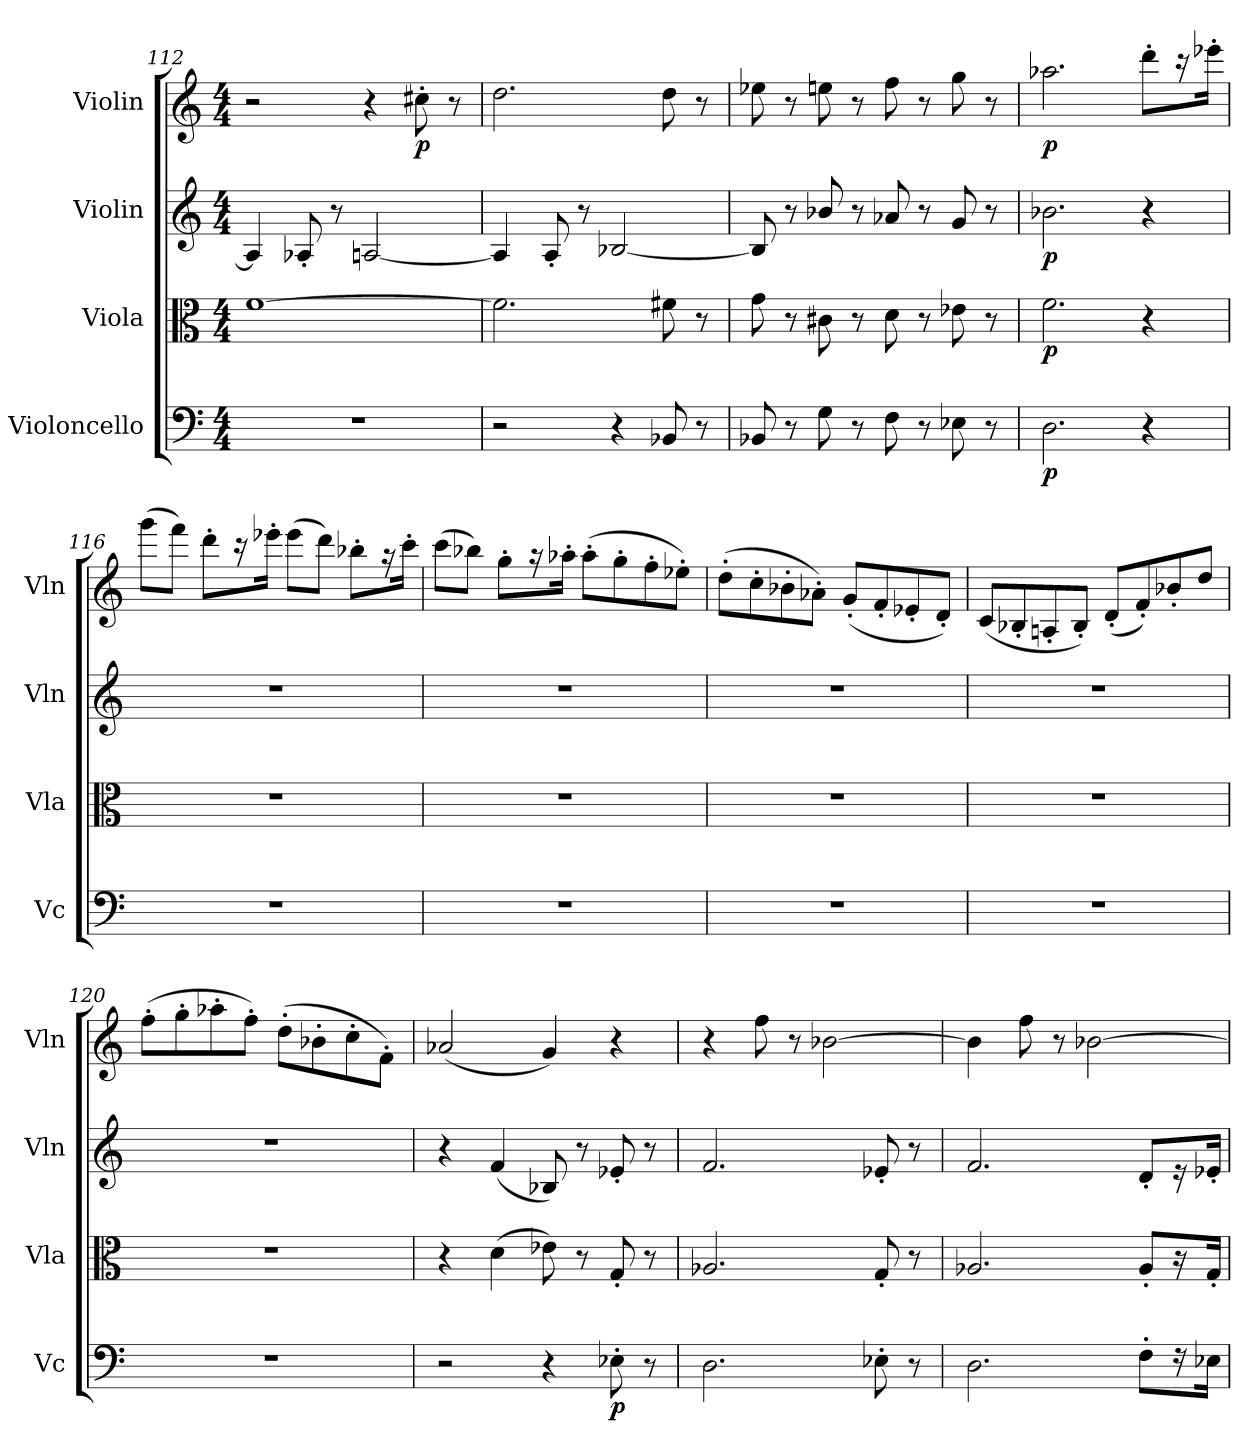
**kern	**dynam	**kern	**dynam	**kern	**dynam	**kern	**dynam
*part4	*part4	*part3	*part3	*part2	*part2	*part1	*part1
*staff4	*staff4	*staff3	*staff3	*staff2	*staff2	*staff1	*staff1
*I"Violoncello	*	*I"Viola	*	*I"Violin	*	*I"Violin	*
*I'Vc	*	*I'Vla	*	*I'Vln	*	*I'Vln	*
*clefF4	*	*clefC3	*	*clefG2	*	*clefG2	*
*k[]	*	*k[]	*	*k[]	*	*k[]	*
*C:	*	*C:	*	*C:	*	*C:	*
*M4/4	*	*M4/4	*	*M4/4	*	*M4/4	*
=112	=112	=112	=112	=112	=112	=112	=112
1r	.	[1f	.	4A-/]	.	2r	.
.	.	.	.	8A-X'/	.	.	.
.	.	.	.	8r	.	.	.
.	.	.	.	[2An/	.	4r	.
.	.	.	.	.	.	8cc#X'\	p
.	.	.	.	.	.	8r	.
=113	=113	=113	=113	=113	=113	=113	=113
2r	.	2.f\]	.	4A/]	.	2.dd\	.
.	.	.	.	8A'/	.	.	.
.	.	.	.	8r	.	.	.
4r	.	.	.	[2B-X/	.	.	.
8BB-X/	.	8f#X\	.	.	.	8dd\	.
8r	.	8r	.	.	.	8r	.
=114	=114	=114	=114	=114	=114	=114	=114
8BB-X/	.	8g\	.	8B-/]	.	8ee-X\	.
8r	.	8r	.	8r	.	8r	.
8G\	.	8c#X\	.	8b-X/	.	8een\	.
8r	.	8r	.	8r	.	8r	.
8F\	.	8d\	.	8a-X/	.	8ff\	.
8r	.	8r	.	8r	.	8r	.
8E-X\	.	8e-X\	.	8g/	.	8gg\	.
8r	.	8r	.	8r	.	8r	.
=115	=115	=115	=115	=115	=115	=115	=115
2.D\	p	2.f\	p	2.b-X\	p	2.aa-X\	p
4r	.	4r	.	4r	.	8ddd'\L	.
.	.	.	.	.	.	16r	.
.	.	.	.	.	.	16eee-X'\Jk	.
=116	=116	=116	=116	=116	=116	=116	=116
1r	.	1r	.	1r	.	(8ggg\L	.
.	.	.	.	.	.	8fff\J)	.
.	.	.	.	.	.	8ddd'\L	.
.	.	.	.	.	.	16r	.
.	.	.	.	.	.	16eee-X'\Jk	.
.	.	.	.	.	.	(8eee-\L	.
.	.	.	.	.	.	8ddd\J)	.
.	.	.	.	.	.	8bb-X'\L	.
.	.	.	.	.	.	16r	.
.	.	.	.	.	.	16ccc'\Jk	.
=117	=117	=117	=117	=117	=117	=117	=117
1r	.	1r	.	1r	.	(8ccc\L	.
.	.	.	.	.	.	8bb-X\J)	.
.	.	.	.	.	.	8gg'\L	.
.	.	.	.	.	.	16r	.
.	.	.	.	.	.	16aa-X'\Jk	.
.	.	.	.	.	.	(8aa-'\L	.
.	.	.	.	.	.	8gg'\	.
.	.	.	.	.	.	8ff'\	.
.	.	.	.	.	.	8ee-X'\J)	.
=118	=118	=118	=118	=118	=118	=118	=118
1r	.	1r	.	1r	.	(8dd'\L	.
.	.	.	.	.	.	8cc'\	.
.	.	.	.	.	.	8b-X'\	.
.	.	.	.	.	.	8a-X'\J)	.
.	.	.	.	.	.	(8g'/L	.
.	.	.	.	.	.	8f'/	.
.	.	.	.	.	.	8e-X'/	.
.	.	.	.	.	.	8d'/J)	.
=119	=119	=119	=119	=119	=119	=119	=119
1r	.	1r	.	1r	.	(8c/L	.
.	.	.	.	.	.	8B-X'/	.
.	.	.	.	.	.	8An'/	.
.	.	.	.	.	.	8B-'/J)	.
.	.	.	.	.	.	(8d'/L	.
.	.	.	.	.	.	8f'/)	.
.	.	.	.	.	.	8b-X'/	.
.	.	.	.	.	.	8dd/J	.
=120	=120	=120	=120	=120	=120	=120	=120
1r	.	1r	.	1r	.	(8ff'\L	.
.	.	.	.	.	.	8gg'\	.
.	.	.	.	.	.	8aa-X'\	.
.	.	.	.	.	.	8ff'\J)	.
.	.	.	.	.	.	(8dd'\L	.
.	.	.	.	.	.	8b-X'\	.
.	.	.	.	.	.	8cc'\	.
.	.	.	.	.	.	8f'\J)	.
=121	=121	=121	=121	=121	=121	=121	=121
2r	.	4r	.	4r	.	(2a-X/	.
.	.	(4d\	.	(4f/	.	.	.
4r	.	8e-X\)	.	8B-X/)	.	4g/)	.
.	.	8r	.	8r	.	.	.
8E-X'\	p	8G'/	.	8e-X'/	.	4r	.
8r	.	8r	.	8r	.	.	.
=122	=122	=122	=122	=122	=122	=122	=122
2.D\	.	2.A-X/	.	2.f/	.	4r	.
.	.	.	.	.	.	8ff\	.
.	.	.	.	.	.	8r	.
.	.	.	.	.	.	[2b-X\	.
8E-X'\	.	8G'/	.	8e-X'/	.	.	.
8r	.	8r	.	8r	.	.	.
=123	=123	=123	=123	=123	=123	=123	=123
2.D\	.	2.A-X/	.	2.f/	.	4b-\]	.
.	.	.	.	.	.	8ff\	.
.	.	.	.	.	.	8r	.
.	.	.	.	.	.	[2b-X\	.
8F'\L	.	8A-'/L	.	8d'/L	.	.	.
16r	.	16r	.	16r	.	.	.
16E-X\Jk	.	16G'/Jk	.	16e-X'/Jk	.	.	.
=	=	=	=	=	=	=	=
*-	*-	*-	*-	*-	*-	*-	*-
